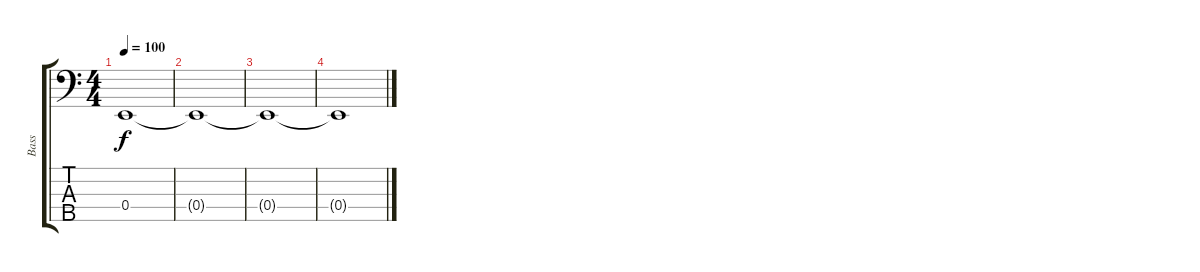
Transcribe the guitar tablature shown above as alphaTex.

\track ("Bass" "Bass") {instrument electricbassfinger}
\staff {score tabs}
\tuning (G2 D2 A1 E1 B0) {hide}
\ts (4 4)
\tempo 100
\clef f4
\ks c
0.4{t}.1{dy f volume 0} |
0.4{t}.1 |
0.4{t}.1 |
0.4{t}.1
